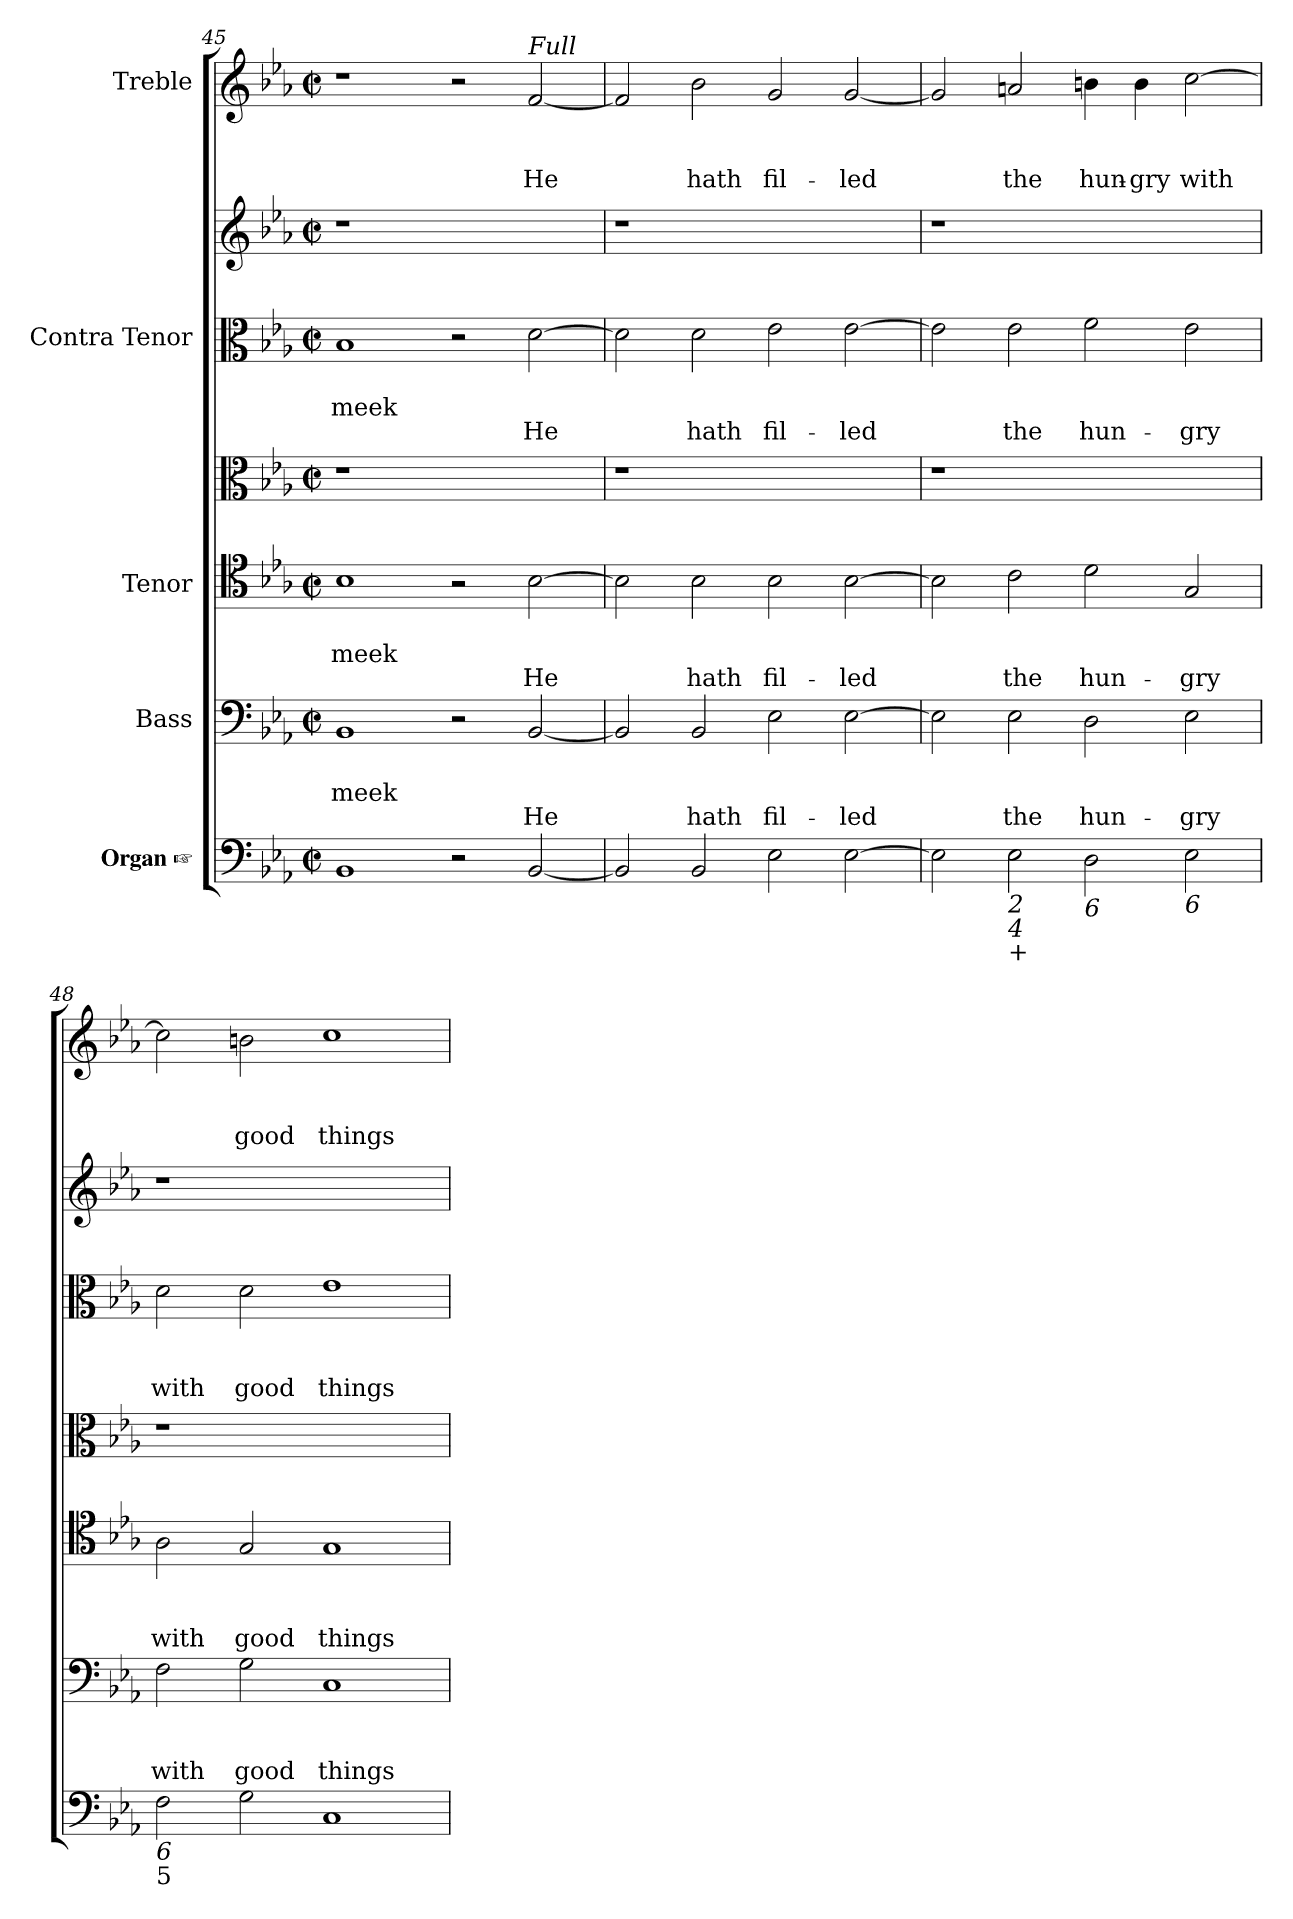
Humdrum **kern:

**kern	**kern	**text	**text	**text	**kern	**text	**text	**text	**kern	**kern	**text	**text	**text	**kern	**kern	**text	**text	**text
*part7	*part6	*part6	*part6	*part6	*part5	*part5	*part5	*part5	*part4	*part3	*part3	*part3	*part3	*part2	*part1	*part1	*part1	*part1
*staff7	*staff6	*staff6	*staff6	*staff6	*staff5	*staff5	*staff5	*staff5	*staff4	*staff3	*staff3	*staff3	*staff3	*staff2	*staff1	*staff1	*staff1	*staff1
*I"Organ     ☞	*I"Bass	*	*	*	*I"Tenor	*	*	*	*	*I"Contra Tenor	*	*	*	*	*I"Treble	*	*	*
*clefF4	*clefF4	*	*	*	*clefC4	*	*	*	*clefC3	*clefC3	*	*	*	*clefG2	*clefG2	*	*	*
*k[b-e-a-]	*k[b-e-a-]	*	*	*	*k[b-e-a-]	*	*	*	*k[b-e-a-]	*k[b-e-a-]	*	*	*	*k[b-e-a-]	*k[b-e-a-]	*	*	*
*c:	*c:	*	*	*	*c:	*	*	*	*c:	*c:	*	*	*	*c:	*c:	*	*	*
*M2/2	*M2/2	*	*	*	*M2/2	*	*	*	*M2/2	*M2/2	*	*	*	*M2/2	*M2/2	*	*	*
*met(c|)	*met(c|)	*	*	*	*met(c|)	*	*	*	*met(c|)	*met(c|)	*	*	*	*met(c|)	*met(c|)	*	*	*
=45	=45	=45	=45	=45	=45	=45	=45	=45	=45	=45	=45	=45	=45	=45	=45	=45	=45	=45
!	!	!	!LO:LY:b	!	!	!	!LO:LY:b	!	!	!	!	!LO:LY:b	!	!	!	!	!	!
1BB-	1BB-	.	meek	.	1B-	.	meek	.	1r	1B-	.	meek	.	1r	1r	.	.	.
2r	2r	.	.	.	2r	.	.	.	1ryy	2r	.	.	.	1ryy	2r	.	.	.
!	!	!	!	!	!	!	!	!	!	!	!	!	!	!	!LO:TX:a:i:t=Full	!	!	!
!	!	!	!	!LO:LY:b	!	!	!	!LO:LY:b	!	!	!	!	!LO:LY:b	!	!	!	!	!LO:LY:b
[2BB-/	[2BB-/	.	.	He	[2B-\	.	.	He	.	[2d\	.	.	He	.	[2f/	.	.	He
=46	=46	=46	=46	=46	=46	=46	=46	=46	=46	=46	=46	=46	=46	=46	=46	=46	=46	=46
2BB-/]	2BB-/]	.	.	.	2B-\]	.	.	.	1r	2d\]	.	.	.	1r	2f/]	.	.	.
!	!	!	!	!LO:LY:b	!	!	!	!LO:LY:b	!	!	!	!	!LO:LY:b	!	!	!	!	!LO:LY:b
2BB-/	2BB-/	.	.	hath	2B-\	.	.	hath	.	2d\	.	.	hath	.	2b-\	.	.	hath
!	!	!	!	!LO:LY:b	!	!	!	!LO:LY:b	!	!	!	!	!LO:LY:b	!	!	!	!	!LO:LY:b
2E-\	2E-\	.	.	fil-	2B-\	.	.	fil-	1ryy	2e-\	.	.	fil-	1ryy	2g/	.	.	fil-
!	!	!	!	!LO:LY:b	!	!	!	!LO:LY:b	!	!	!	!	!LO:LY:b	!	!	!	!	!LO:LY:b
[2E-\	[2E-\	.	.	-led	[2B-\	.	.	-led	.	[2e-\	.	.	-led	.	[2g/	.	.	-led
!!LO:LB:g=z
=47	=47	=47	=47	=47	=47	=47	=47	=47	=47	=47	=47	=47	=47	=47	=47	=47	=47	=47
2E-\]	2E-\]	.	.	.	2B-\]	.	.	.	1r	2e-\]	.	.	.	1r	2g/]	.	.	.
!LO:TX:b:i:t=2	!	!	!	!	!	!	!	!	!	!	!	!	!	!	!	!	!	!
!LO:TX:b:i:t=4	!	!	!	!	!	!	!	!	!	!	!	!	!	!	!	!	!	!
!LO:TX:b:i:t=+	!	!	!	!	!	!	!	!	!	!	!	!	!	!	!	!	!	!
!	!	!	!	!LO:LY:b	!	!	!	!LO:LY:b	!	!	!	!	!LO:LY:b	!	!	!	!	!LO:LY:b
2E-\	2E-\	.	.	the	2c\	.	.	the	.	2e-\	.	.	the	.	2an/	.	.	the
!LO:TX:b:i:t=6	!	!	!	!	!	!	!	!	!	!	!	!	!	!	!	!	!	!
!	!	!	!	!LO:LY:b	!	!	!	!LO:LY:b	!	!	!	!	!LO:LY:b	!	!	!	!	!LO:LY:b
2D\	2D\	.	.	hun-	2d\	.	.	hun-	1ryy	2f\	.	.	hun-	1ryy	4bn\	.	.	hun-
!	!	!	!	!	!	!	!	!	!	!	!	!	!	!	!	!	!	!LO:LY:b
.	.	.	.	.	.	.	.	.	.	.	.	.	.	.	4b\	.	.	-gry
!LO:TX:b:i:t=6	!	!	!	!	!	!	!	!	!	!	!	!	!	!	!	!	!	!
!	!	!	!	!LO:LY:b	!	!	!	!LO:LY:b	!	!	!	!	!LO:LY:b	!	!	!	!	!LO:LY:b
2E-\	2E-\	.	.	-gry	2G/	.	.	-gry	.	2e-\	.	.	-gry	.	[2cc\	.	.	with
=48	=48	=48	=48	=48	=48	=48	=48	=48	=48	=48	=48	=48	=48	=48	=48	=48	=48	=48
!LO:TX:b:i:t=6	!	!	!	!	!	!	!	!	!	!	!	!	!	!	!	!	!	!
!LO:TX:b:t=5	!	!	!	!	!	!	!	!	!	!	!	!	!	!	!	!	!	!
!	!	!	!	!LO:LY:b	!	!	!	!LO:LY:b	!	!	!	!	!LO:LY:b	!	!	!	!	!
2F\	2F\	.	.	with	2A-\	.	.	with	1r	2d\	.	.	with	1r	2cc\]	.	.	.
!	!	!	!	!LO:LY:b	!	!	!	!LO:LY:b	!	!	!	!	!LO:LY:b	!	!	!	!	!LO:LY:b
2G\	2G\	.	.	good	2G/	.	.	good	.	2d\	.	.	good	.	2bn\	.	.	good
!	!	!	!	!LO:LY:b	!	!	!	!LO:LY:b	!	!	!	!	!LO:LY:b	!	!	!	!	!LO:LY:b
1C	1C	.	.	things	1G	.	.	things	1ryy	1e-	.	.	things	1ryy	1cc	.	.	things
=	=	=	=	=	=	=	=	=	=	=	=	=	=	=	=	=	=	=
*-	*-	*-	*-	*-	*-	*-	*-	*-	*-	*-	*-	*-	*-	*-	*-	*-	*-	*-
